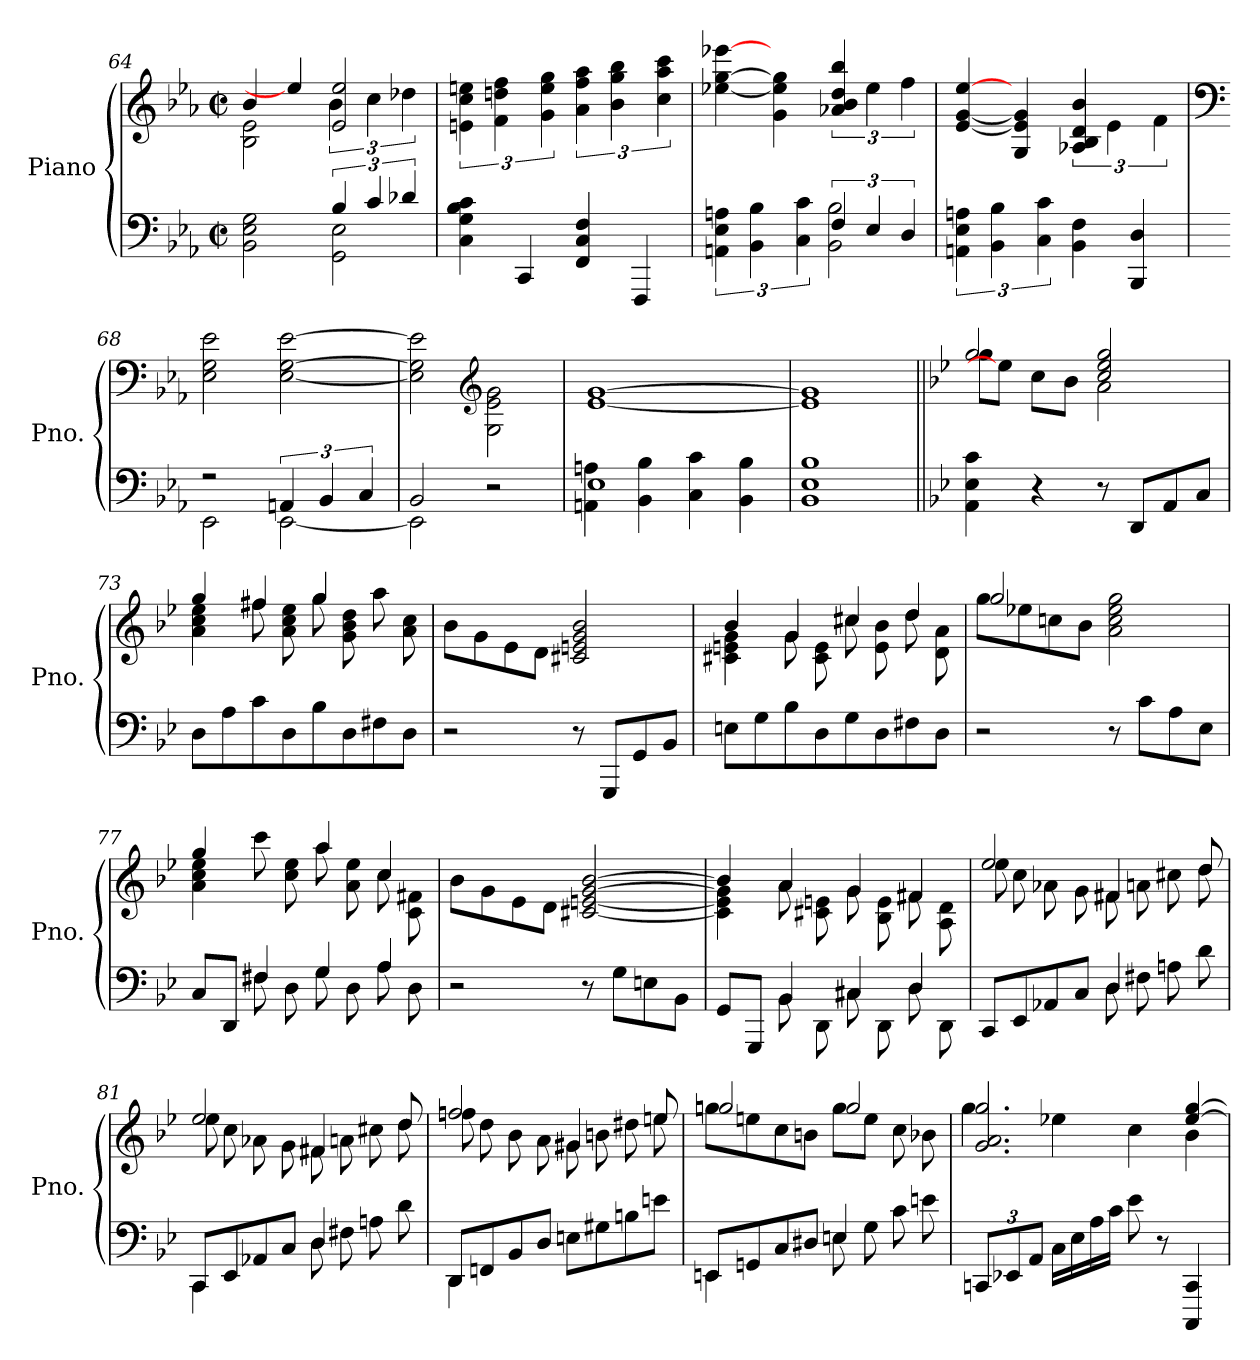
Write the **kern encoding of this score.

**kern	**kern
*part1	*part1
*staff2	*staff1
*I"Piano	*
*I'Pno.	*
*clefF4	*clefG2
*k[b-e-a-]	*k[b-e-a-]
*M2/2	*M2/2
*met(c|)	*met(c|)
=64	=64
*^	*^
2ryy	2BB-\ 2E-\ 2G\	4b-/	2B-\ 2e-\
.	.	4ee-/]	.
6B-/	2GG\ 2E-\	2e-/ 2ee-/	6b-\
6c/	.	.	6cc\
6d-X/	.	.	6dd-X\
*v	*v	*	*
*	*v	*v
=65	=65
4C\ 4G\ 4B-\ 4c\	6en\ 6cc\ 6een\
.	6f\ 6ddn\ 6ff\
4CC/	.
.	6g\ 6ee\ 6gg\
4FF/ 4C/ 4F/	6a-\ 6ff\ 6aa-\
.	6b-\ 6gg\ 6bb-\
4FFF/	.
.	6cc\ 6aa-\ 6ccc\
=66	=66
*^	*
6AAn\ 6E-\ 6An\	2ryy	[4ee-X\ [4gg\ [4eee-X\
6BB-\ 6B-\	.	.
.	.	4g\ 4ee-\] 4gg\]
6C\ 6c\	.	.
6F/	2BB-\ 2B-\	6a-X/ 6b-/ 6dd/ 6bb-/
6E-/	.	6ee-\
6D/	.	6ff\
*v	*v	*
=67	=67
6AAn\ 6E-\ 6An\	[4e-/ [4g/ [4ee-/
6BB-\ 6B-\	.
.	4G/ 4e-/] 4g/]
6C\ 6c\	.
4BB-\ 4F\	6A-X/ 6B-/ 6d/ 6b-/
.	6e-\
4BBB-/ 4D/	.
.	6f\
!!LO:PB:g=z
=68	=68
*	*clefF4
*^	*
2r	2EE-\	2E-\ 2G\ 2e-\
6AAn/	[2EE-\	[2E-\ [2G\ [2e-\
6BB-/	.	.
6C/	.	.
=69	=69	=69
2BB-/	2EE-\]	2E-\] 2G\] 2e-\]
*	*	*clefG2
2r	2ryy	2G\ 2e-\ 2g\
=70	=70	=70
1E-	4AAn\ 4An\	[1e- [1g
.	4BB-\ 4B-\	.
.	4C\ 4c\	.
.	4BB-\ 4B-\	.
*v	*v	*
=71	=71
1BB- 1E- 1B-	1e-] 1g]
=72||	=72||
*k[b-e-]	*k[b-e-]
*	*^
4AA\ 4E-\ 4c\	2gg/	8gg\L
.	.	8ee-\J]
4r	.	8cc\L
.	.	8b-\J
8r	2cc/ 2ee-/ 2gg/	2a\
8DD/L	.	.
8AA/	.	.
8C/J	.	.
=73	=73	=73
8D\L	4gg/	4a\ 4cc\ 4ee-\
8A\	.	.
8c\	4ff#X/	8ff#\
8D\	.	8a\ 8cc\ 8ee-\
8B-\	4gg/	8gg\
8D\	.	8g\ 8b-\ 8dd\
8F#X\	4ryy	8aa\
8D\J	.	8a\ 8cc\
*	*v	*v
!!LO:LB:g=z
=74	=74
2r	8b-\L
.	8g\
.	8e-\
.	8d\J
8r	2c#X/ 2en/ 2g/ 2b-/
8GGG/L	.
8GG/	.
8BB-/J	.
=75	=75
*	*^
8En\L	4b-/	4c#X\ 4en\ 4g\
8G\	.	.
8B-\	4g/	8g\
8D\	.	8c#\ 8e\
8G\	4cc#X/	8cc#\
8D\	.	8e\ 8b-\
8F#X\	4dd/	8dd\
8D\J	.	8d\ 8a\
=76	=76	=76
2r	8gg\L	2gg/
.	8ee-X\	.
.	8ccn\	.
.	8b-\J	.
8r	2a\ 2cc\ 2ee-\ 2gg\	2ryy
8c\L	.	.
8A\	.	.
8E-\J	.	.
=77	=77	=77
*^	*	*
8C/L	4ryy	4gg/	4a\ 4cc\ 4ee-\
8DD/J	.	.	.
4F#X/	8F#\	4ryy	8ccc\
.	8D\	.	8cc\ 8ee-\
4G/	8G\	4aa/	8aa\
.	8D\	.	8a\ 8ee-\
4A/	8A\	4cc/	8cc\
.	8D\	.	8c\ 8f#X\
*v	*v	*	*
*	*v	*v
!!LO:LB:g=z
=78	=78
2r	8b-\L
.	8g\
.	8e-\
.	8d\J
8r	[2c#X/ [2en/ [2g/ [2b-/
8G\L	.
8En\	.
8BB-\J	.
=79	=79
*^	*^
8GG/L	4ryy	4b-/]	4c#\] 4e\] 4g\]
8GGG/J	.	.	.
4BB-/	8BB-\	4a/	8a\
.	8DD\	.	8c#X\ 8en\
4C#X/	8C#\	4g/	8g\
.	8DD\	.	8B-\ 8e\
4D/	8D\	4f#X/	8f#\
.	8DD\	.	8A\ 8d\
=80	=80	=80	=80
8CC/L	2ryy	2ee-/	8ee-\
8EE-/	.	.	8cc\
8AA-X/	.	.	8a-X\
8C/J	.	.	8g\
4D/	8D\	4f#X/	8f#\
.	8F#X\	.	8an\
4ryy	8An\	8ryy	8cc#X\
.	8d\	8dd/	8dd\
!!LO:LB:g=z	!!
=81	=81	=81	=81
8CC/L	4CC\	2ee-/	8ee-\
8EE-/	.	.	8cc\
8AA-X/	4ryy	.	8a-X\
8C/J	.	.	8g\
4D/	8D\	4f#X/	8f#\
.	8F#X\	.	8an\
4ryy	8An\	8ryy	8cc#X\
.	8d\	8dd/	8dd\
=82	=82	=82	=82
8DD/L	4DD\	2ffn/	8ffn\
8FFn/	.	.	8dd\
8BB-/	4ryy	.	8b-\
8D/J	.	.	8a\
2ryy	8En\L	4g#X/	8g#\
.	8G#X\	.	8bn\
.	8Bn\	8ryy	8dd#X\
.	8en\J	8een/	8ee\
=83	=83	=83	=83
8EEn/L	4EE\	8ggn\L	2ggn/
8GGn/	.	8een\	.
8C/	4ryy	8cc\	.
8D#X/J	.	8bn\J	.
4En/	8E\	8gg\L	2gg/
.	8G\	8ee\J	.
4ryy	8c\	8cc\	.
.	8en\	8b-X\	.
*v	*v	*	*
!!LO:LB:g=z	!!
=84	=84	=84
*Xbrackettup	*	*
12CCn/L	2.g/ 2.a/ 2.gg/	4gg\
12EE-X/	.	.
12AA/J	.	.
16C\LL	.	4ee-X\
16E-\	.	.
16A\	.	.
16c\JJ	.	.
8e-\	.	4cc\
8r	.	.
4CCC/ 4CC/	[4ee-/ [4gg/	4b-\
*	*v	*v
=	=
*-	*-
